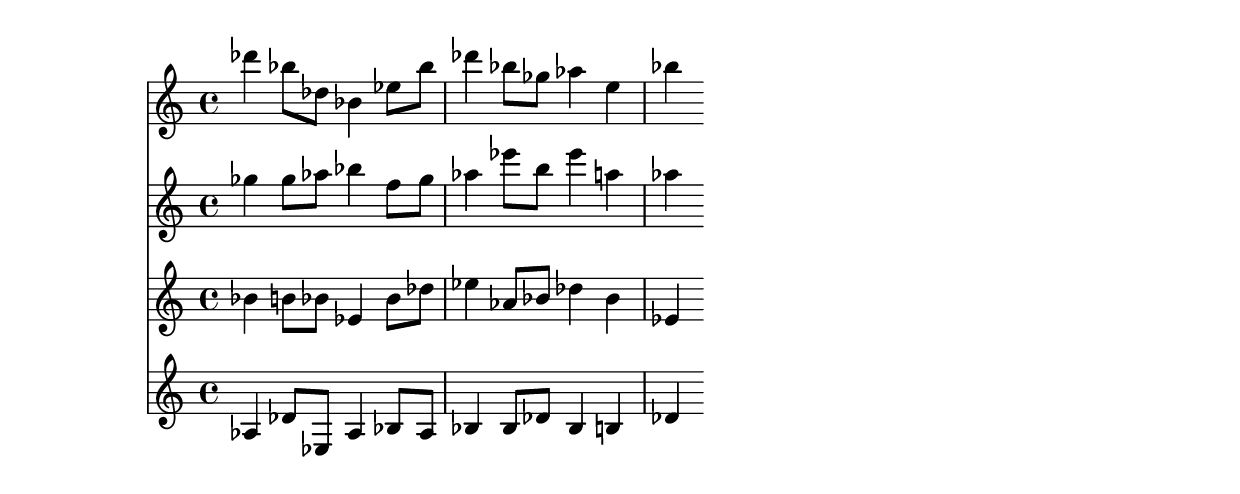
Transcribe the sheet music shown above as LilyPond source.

\version "2.19.82"
\language "english"

\header {
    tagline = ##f
}

\layout {}

\paper {}

\score {
    <<
        {
            df'''4
            bf''8
            [
            df''8
            ]
            bf'4
            ef''8
            [
            bf''8
            ]
            df'''4
            bf''8
            [
            gf''8
            ]
            af''4
            e''4
            bf''4
        }
        {
            gf''4
            gf''8
            [
            af''8
            ]
            bf''4
            f''8
            [
            gf''8
            ]
            af''4
            ef'''8
            [
            b''8
            ]
            ef'''4
            a''4
            af''4
        }
        {
            bf'4
            b'8
            [
            bf'8
            ]
            ef'4
            bf'8
            [
            df''8
            ]
            ef''4
            af'8
            [
            bf'8
            ]
            df''4
            bf'4
            ef'4
        }
        {
            af4
            df'8
            [
            ef8
            ]
            af4
            bf8
            [
            af8
            ]
            bf4
            bf8
            [
            df'8
            ]
            bf4
            b4
            df'4
        }
    >>
}